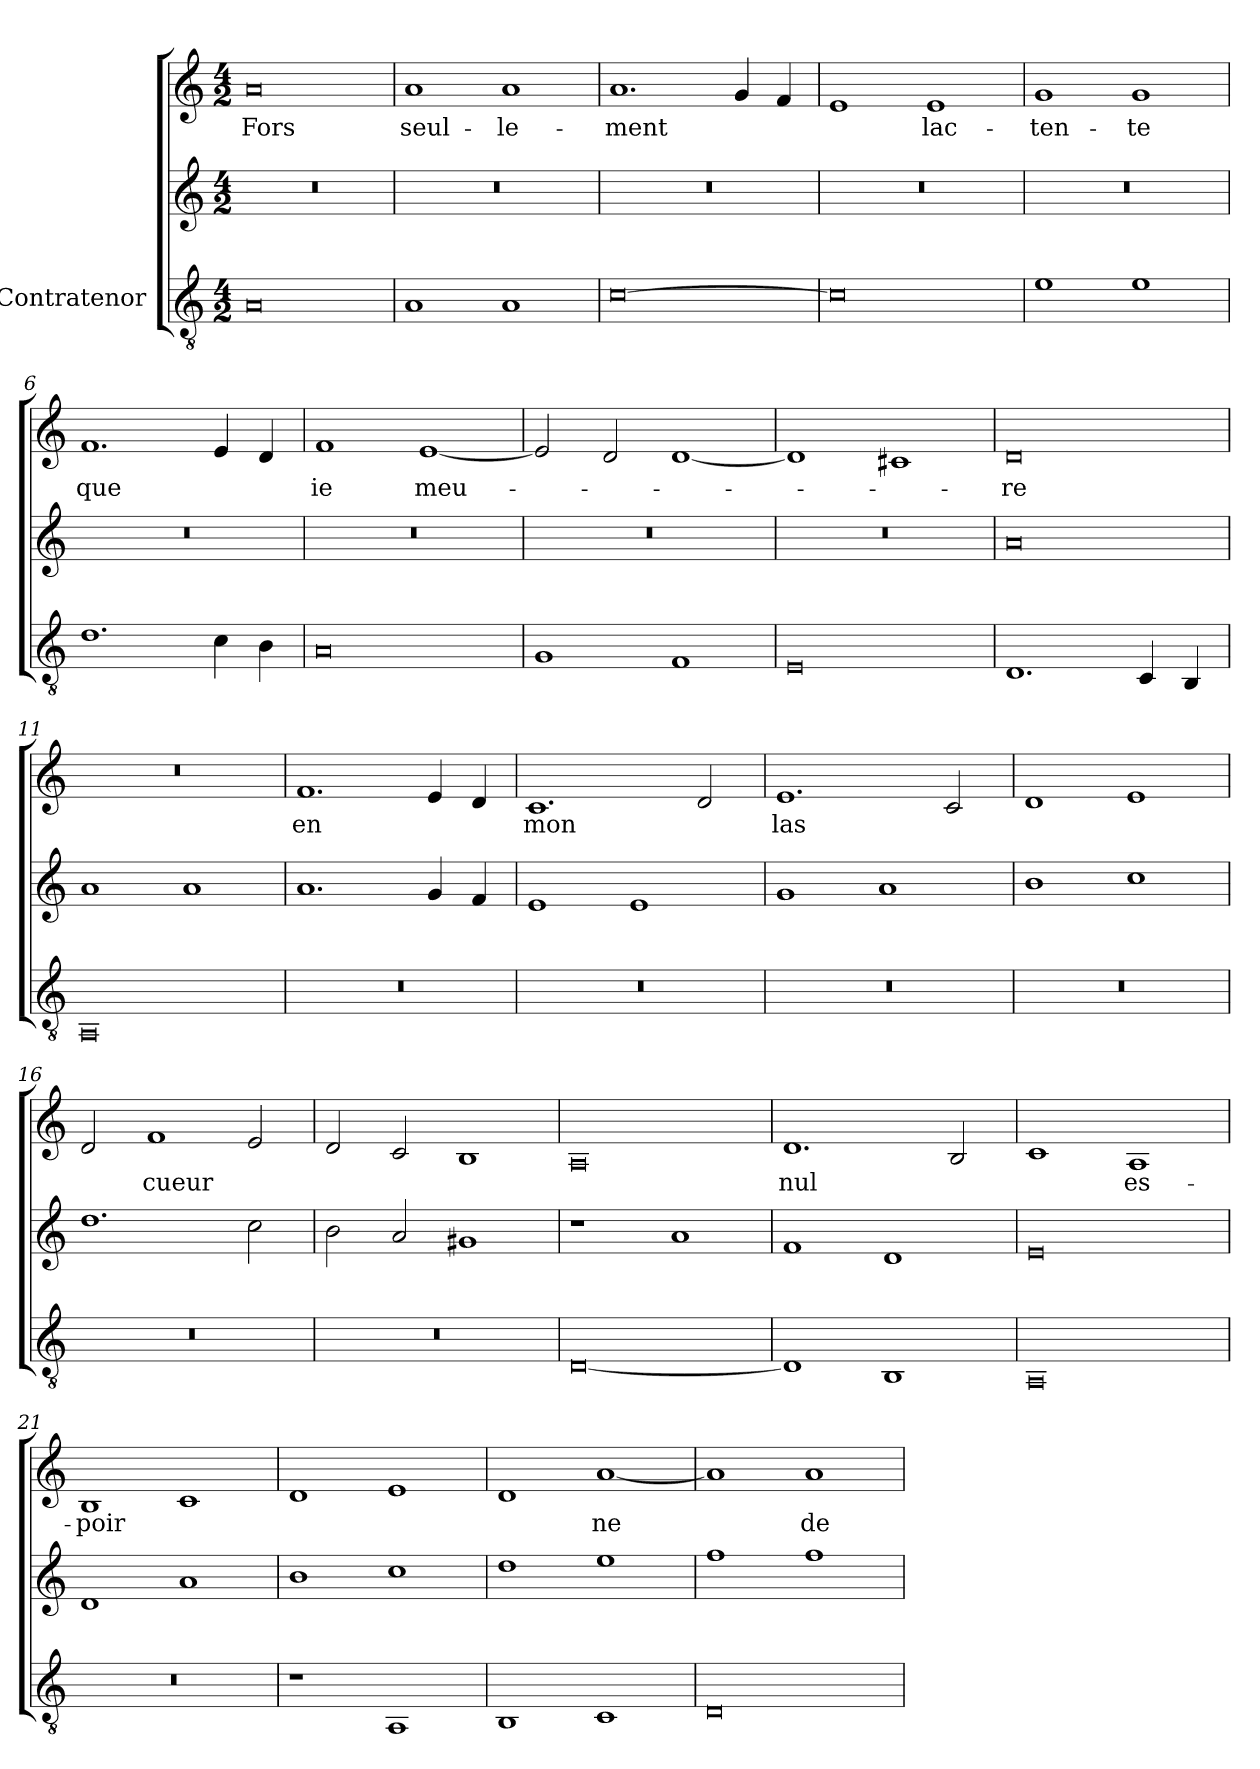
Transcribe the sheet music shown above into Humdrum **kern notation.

**kern	**kern	**kern	**text
*part3	*part2	*part1	*part1
*staff3	*staff2	*staff1	*staff1
*I"Contratenor	*	*	*
*clefGv2	*clefG2	*clefG2	*
*M4/2	*M4/2	*M4/2	*
=1	=1	=1	=1
0A	0r	0a	-Fors
=2	=2	=2	=2
1A	0r	1a	seul-
1A	.	1a	-le-
=3	=3	=3	=3
[0c	0r	1.a	-ment
.	.	4g	.
.	.	4f	.
=4	=4	=4	=4
0c]	0r	1e	.
.	.	1e	lac-
=5	=5	=5	=5
1e	0r	1g	-ten-
1e	.	1g	-te
=6	=6	=6	=6
1.d	0r	1.f	-que
4c	.	4e	.
4B	.	4d	.
=7	=7	=7	=7
0A	0r	1f	-ie
.	.	[1e	meu-
=8	=8	=8	=8
1G	0r	2e]	.
.	.	2d	.
1F	.	[1d	.
=9	=9	=9	=9
0E	0r	1d]	.
.	.	1c#X	.
=10	=10	=10	=10
1.D	0a	0d	-re
4C	.	.	.
4BB	.	.	.
=11	=11	=11	=11
0AA	1a	0r	.
.	1a	.	.
=12	=12	=12	=12
0r	1.a	1.f	-en
.	4g	4e	.
.	4f	4d	.
=13	=13	=13	=13
0r	1e	1.c	-mon
.	1e	.	.
.	.	2d	.
=14	=14	=14	=14
0r	1g	1.e	-las
.	1a	.	.
.	.	2c	.
=15	=15	=15	=15
0r	1b	1d	.
.	1cc	1e	.
=16	=16	=16	=16
0r	1.dd	2d	.
.	.	1f	-cueur
.	2cc	2e	.
=17	=17	=17	=17
0r	2b	2d	.
.	2a	2c	.
.	1g#X	1B	.
=18	=18	=18	=18
[0D	1r	0A	.
.	1a	.	.
=19	=19	=19	=19
1D]	1f	1.d	-nul
1BB	1d	.	.
.	.	2B	.
=20	=20	=20	=20
0AA	0e	1c	.
.	.	1A	es-
=21	=21	=21	=21
0r	1d	1B	-poir
.	1a	1c	.
=22	=22	=22	=22
1r	1b	1d	.
1AA	1cc	1e	.
=23	=23	=23	=23
1BB	1dd	1d	.
1C	1ee	[1a	-ne
=24	=24	=24	=24
0D	1ff	1a]	.
.	1ff	1a	de-
=	=	=	=
*-	*-	*-	*-
